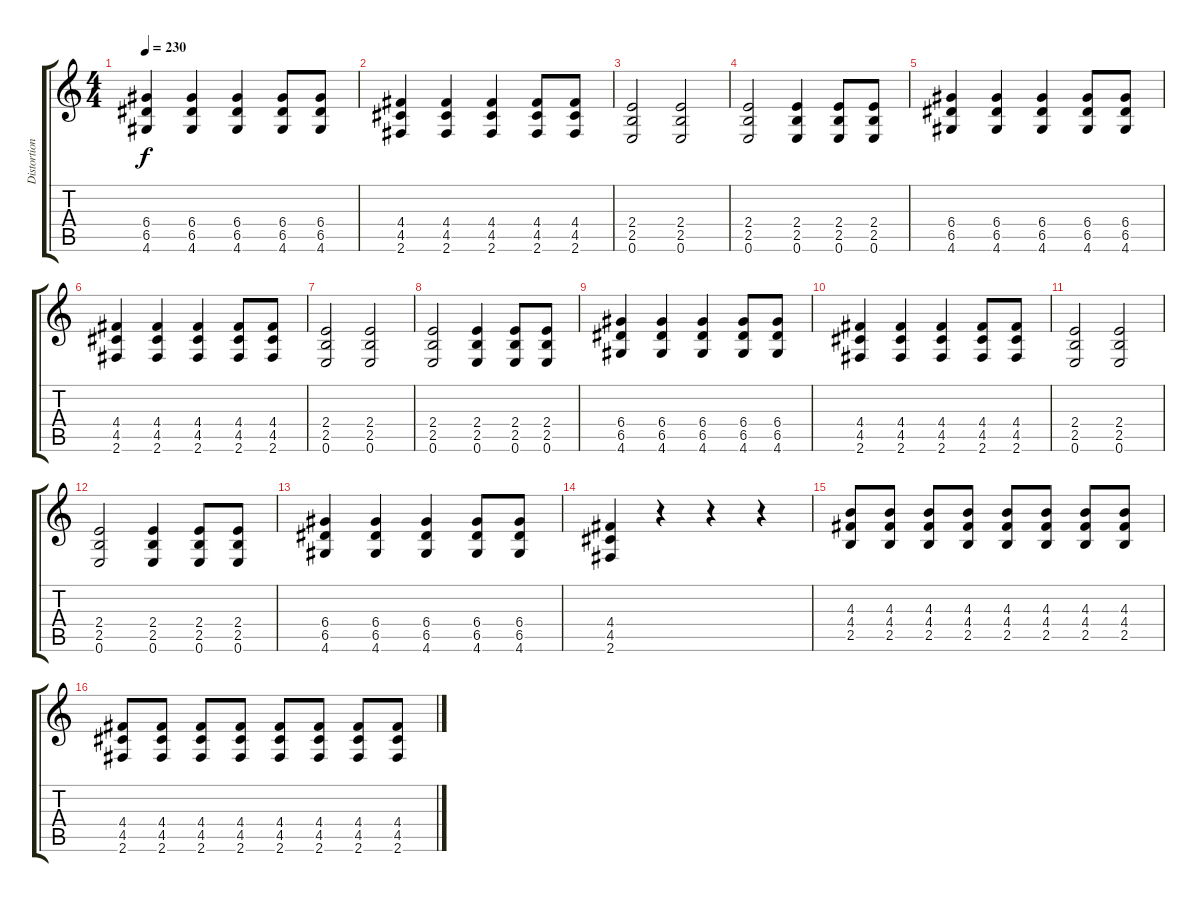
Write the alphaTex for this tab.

\track ("Distortion Guitar" "Distortion") {instrument distortionguitar}
\staff {score tabs}
\tuning (E4 B3 G3 D3 A2 E2) {hide}
\ts (4 4)
\tempo 230
\clef g2
\ks c
(6.4 6.5 4.6).4{dy f} (6.4 6.5 4.6).4 (6.4 6.5 4.6).4 (6.4 6.5 4.6).8 (6.4 6.5 4.6).8 |
(4.4 4.5 2.6).4 (4.4 4.5 2.6).4 (4.4 4.5 2.6).4 (4.4 4.5 2.6).8 (4.4 4.5 2.6).8 |
(2.4 2.5 0.6).2 (2.4 2.5 0.6).2 |
(2.4 2.5 0.6).2 (2.4 2.5 0.6).4 (2.4 2.5 0.6).8 (2.4 2.5 0.6).8 |
(6.4 6.5 4.6).4 (6.4 6.5 4.6).4 (6.4 6.5 4.6).4 (6.4 6.5 4.6).8 (6.4 6.5 4.6).8 |
(4.4 4.5 2.6).4 (4.4 4.5 2.6).4 (4.4 4.5 2.6).4 (4.4 4.5 2.6).8 (4.4 4.5 2.6).8 |
(2.4 2.5 0.6).2 (2.4 2.5 0.6).2 |
(2.4 2.5 0.6).2 (2.4 2.5 0.6).4 (2.4 2.5 0.6).8 (2.4 2.5 0.6).8 |
(6.4 6.5 4.6).4 (6.4 6.5 4.6).4 (6.4 6.5 4.6).4 (6.4 6.5 4.6).8 (6.4 6.5 4.6).8 |
(4.4 4.5 2.6).4 (4.4 4.5 2.6).4 (4.4 4.5 2.6).4 (4.4 4.5 2.6).8 (4.4 4.5 2.6).8 |
(2.4 2.5 0.6).2 (2.4 2.5 0.6).2 |
(2.4 2.5 0.6).2 (2.4 2.5 0.6).4 (2.4 2.5 0.6).8 (2.4 2.5 0.6).8 |
(6.4 6.5 4.6).4 (6.4 6.5 4.6).4 (6.4 6.5 4.6).4 (6.4 6.5 4.6).8 (6.4 6.5 4.6).8 |
(4.4 4.5 2.6).4 r.4 r.4 r.4 |
(4.3 4.4 2.5).8 (4.3 4.4 2.5).8 (4.3 4.4 2.5).8 (4.3 4.4 2.5).8 (4.3 4.4 2.5).8 (4.3 4.4 2.5).8 (4.3 4.4 2.5).8 (4.3 4.4 2.5).8 |
(4.4 4.5 2.6).8 (4.4 4.5 2.6).8 (4.4 4.5 2.6).8 (4.4 4.5 2.6).8 (4.4 4.5 2.6).8 (4.4 4.5 2.6).8 (4.4 4.5 2.6).8 (4.4 4.5 2.6).8
